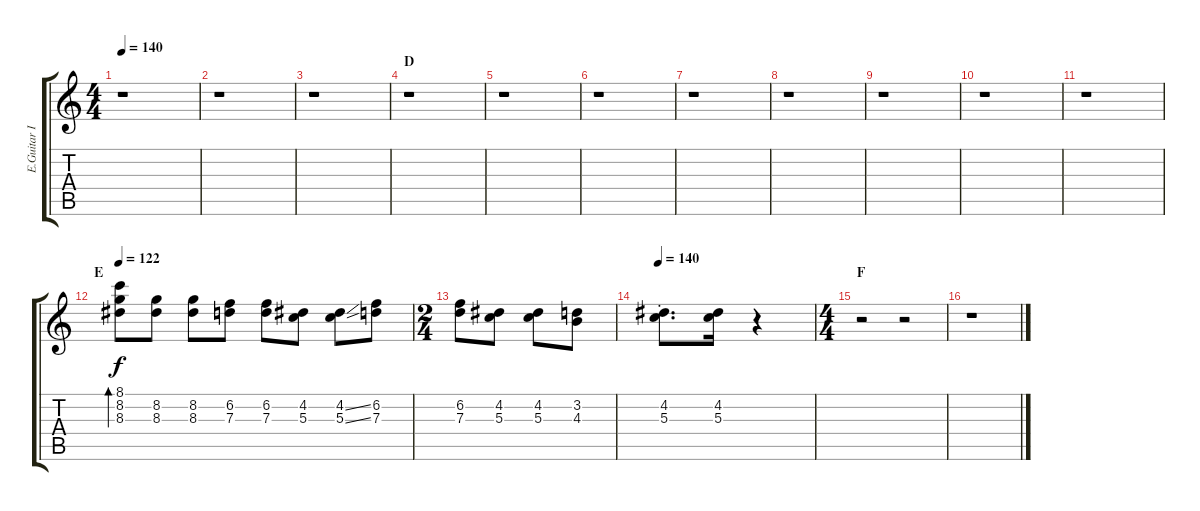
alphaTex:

\track ("E.Guitar I (Taki) - Clean" "E.Guitar I") {instrument electricguitarclean}
\staff {score tabs}
\tuning (E4 B3 G3 D3 A2 E2) {hide}
\ts (4 4)
\tempo 140
\clef g2
\ks c
r.1{dy f} |
r.1 |
r.1 |
\section ("" "D")
r.1 |
r.1 |
r.1 |
r.1 |
r.1 |
r.1 |
r.1 |
r.1 |
\section ("" "E")
\tempo 122
(8.1 8.2 8.3).8{bd 120} (8.2 8.3).8 (8.2 8.3).8 (6.2 7.3).8 (6.2 7.3).8 (4.2 5.3).8 (4.2{ss} 5.3{ss}).8 (6.2 7.3).8 |
\ts (2 4)
(6.2 7.3).8 (4.2 5.3).8 (4.2 5.3).8 (3.2 4.3).8 |
\tempo 140
(4.2{st} 5.3{st}).8{d} (4.2 5.3).16 r.4 |
\ts (4 4)
\section ("" "F")
r.2 r.2 |
r.1
